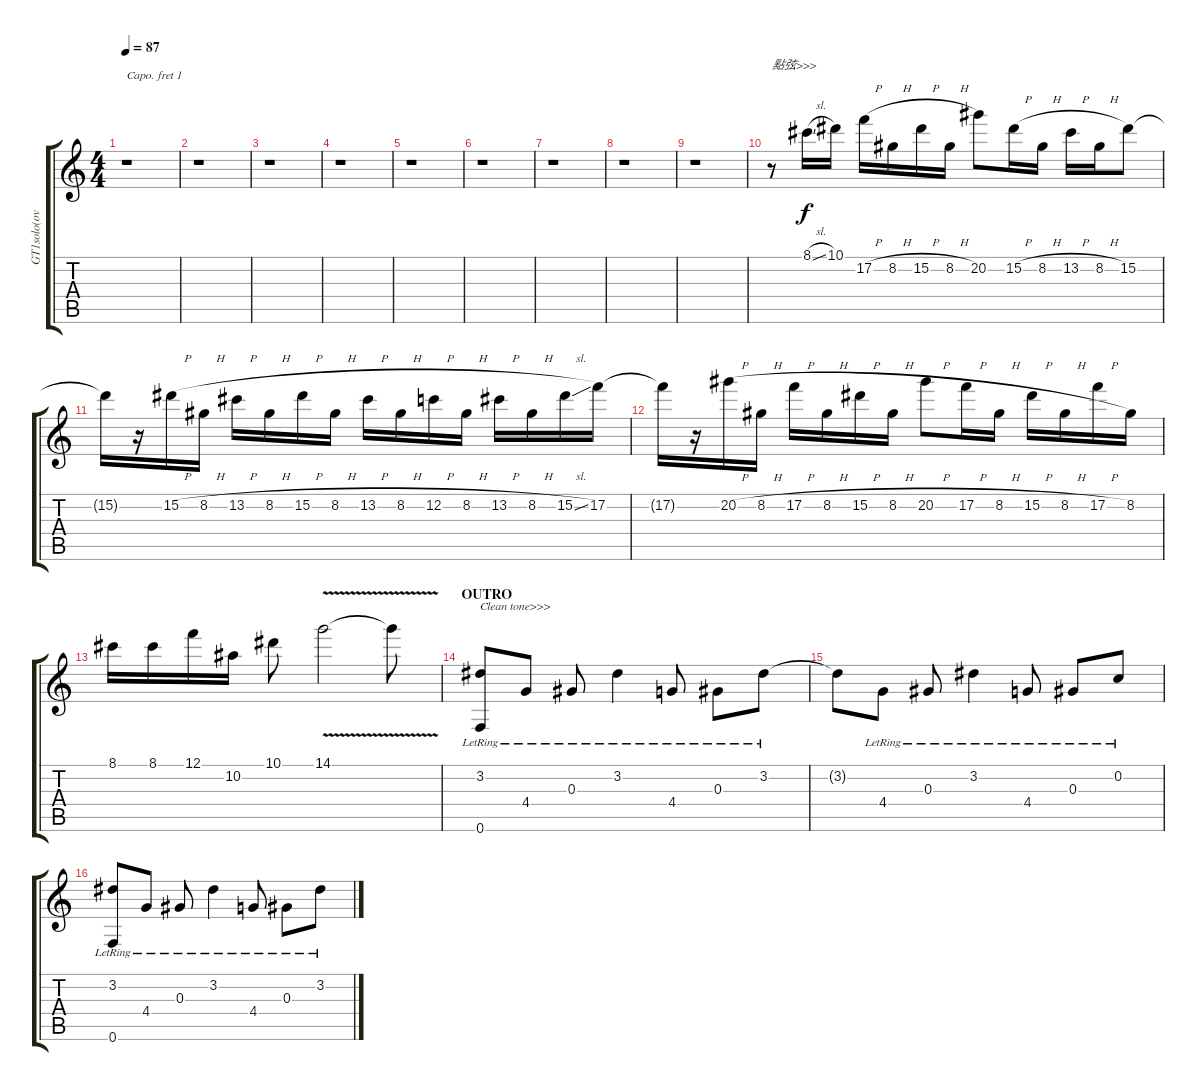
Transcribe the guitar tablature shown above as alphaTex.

\track ("GT1solo(overdrive+clean)" "GT1solo(ov") {instrument overdrivenguitar}
\staff {score tabs}
\capo 1
\tuning (E4 B3 G3 D3 A2 E2) {hide}
\ts (4 4)
\tempo 87
\clef g2
\ks c
r.1{dy f} |
r.1 |
r.1 |
r.1 |
r.1 |
r.1 |
r.1 |
r.1 |
r.1 |
r.8{txt "點弦>>>"} 8.1{sl}.16 10.1.16 17.2{h}.16 8.2{h}.16 15.2{h}.16 8.2{h}.16 20.2.8 15.2{h}.16 8.2{h}.16 13.2{h}.16 8.2{h}.16 15.2.8 |
15.2{t}.16 r.16 15.2{h}.16 8.2{h}.16 13.2{h}.16 8.2{h}.16 15.2{h}.16 8.2{h}.16 13.2{h}.16 8.2{h}.16 12.2{h}.16 8.2{h}.16 13.2{h}.16 8.2{h}.16 15.2{sl}.16 17.2.16 |
17.2{t}.16 r.16 20.2{h}.16 8.2{h}.16 17.2{h}.16 8.2{h}.16 15.2{h}.16 8.2{h}.16 20.2{h}.8 17.2{h}.16 8.2{h}.16 15.2{h}.16 8.2{h}.16 17.2{h}.16 8.2.16 |
8.1.16 8.1.16 12.1.16 10.2.16 10.1.8 14.1{v}.2 14.1{t}.8 |
\section ("" "OUTRO")
(3.2{lr} 0.6{lr}).8{txt "Clean tone>>>" balance 16 instrument electricguitarclean} 4.4{lr}.8 0.3{lr}.8 3.2{lr}.4 4.4{lr}.8 0.3{lr}.8 3.2{lr}.8 |
3.2{t}.8 4.4{lr}.8 0.3{lr}.8 3.2{lr}.4 4.4{lr}.8 0.3{lr}.8 0.2{lr}.8 |
(3.2{lr} 0.6{lr}).8{instrument electricguitarclean} 4.4{lr}.8 0.3{lr}.8 3.2{lr}.4 4.4{lr}.8 0.3{lr}.8 3.2{lr}.8
